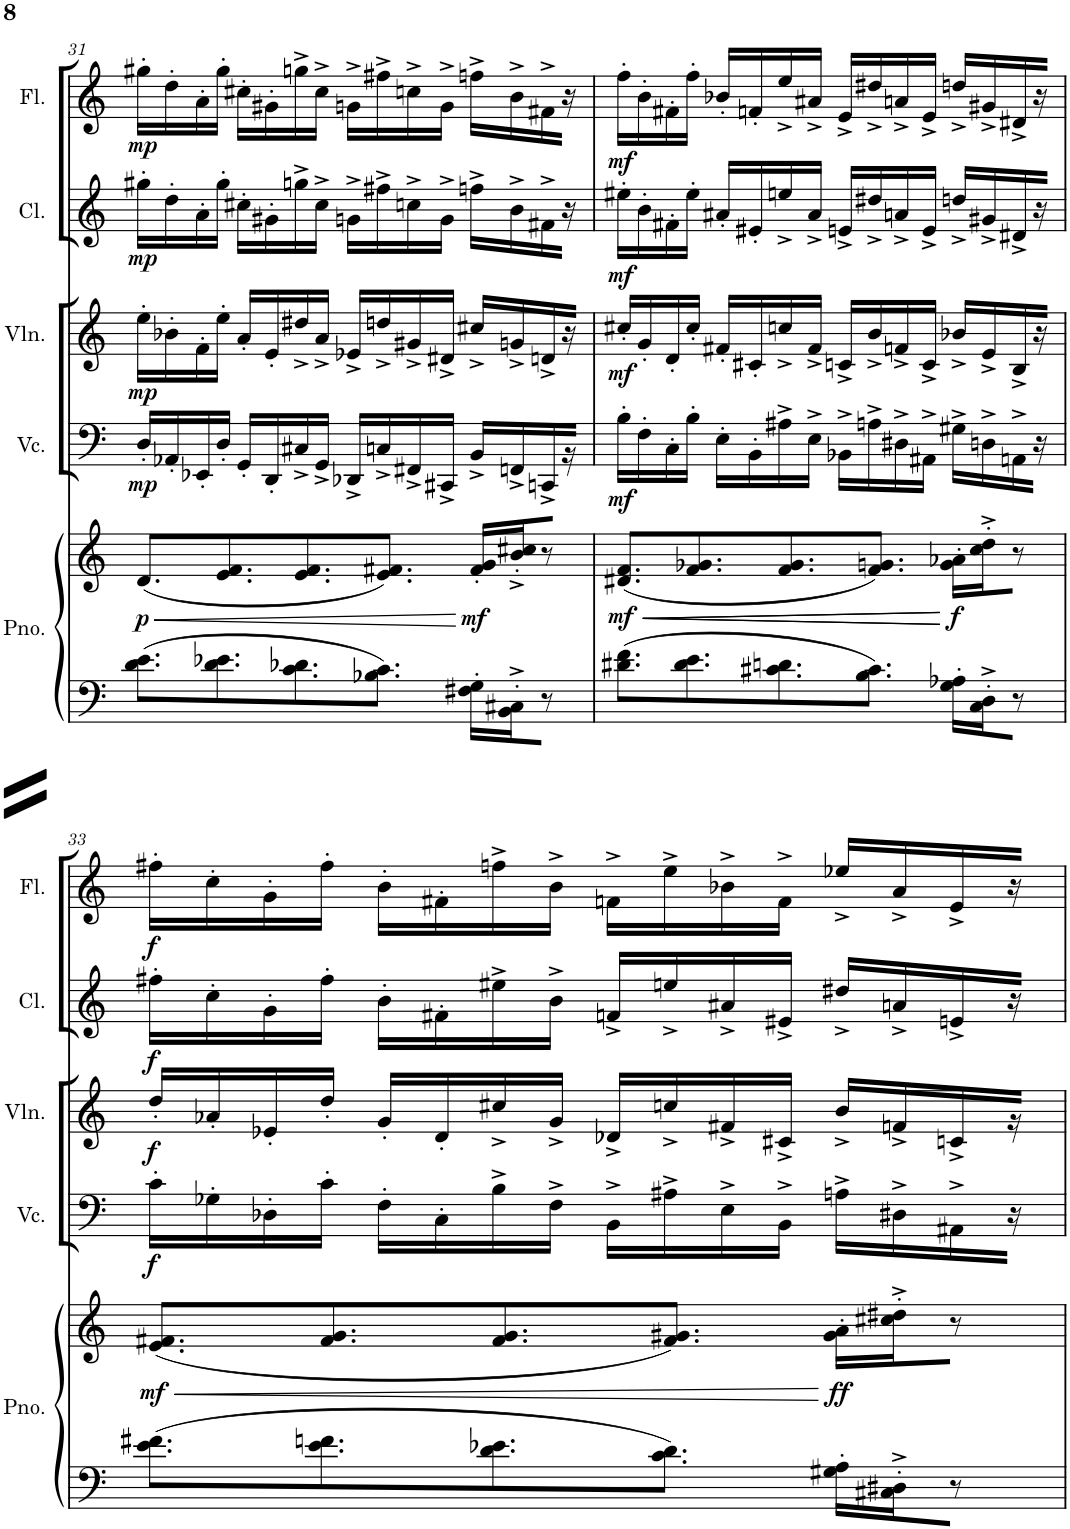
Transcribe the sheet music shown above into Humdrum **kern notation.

**kern	**kern	**dynam	**kern	**dynam	**kern	**dynam	**kern	**dynam	**kern	**dynam
*part5	*part5	*part5	*part4	*part4	*part3	*part3	*part2	*part2	*part1	*part1
*staff6	*staff5	*staff5/6	*staff4	*staff4	*staff3	*staff3	*staff2	*staff2	*staff1	*staff1
*I"Grand Piano	*	*	*I"Violoncello	*	*I"Violin	*	*I"Clarinet	*	*I"Flute	*
*I'Pno.	*	*	*I'Vc.	*	*I'Vln.	*	*I'Cl.	*	*I'Fl.	*
!!LO:PB:g=z
*clefF4	*clefG2	*	*clefF4	*	*clefG2	*	*clefG2	*	*clefG2	*
*	*	*	*	*	*	*	*Trd1c2	*	*	*
*k[]	*k[]	*	*k[]	*	*k[]	*	*k[]	*	*k[]	*
*M4/4	*M4/4	*	*M4/4	*	*M4/4	*	*M4/4	*	*M4/4	*
=31	=31	=31	=31	=31	=31	=31	=31	=31	=31	=31
!	!	!LO:HP:b	!	!	!	!	!	!	!	!
!	!	!LO:DY:n=1:b	!	!LO:DY:b	!	!LO:DY:b	!	!LO:DY:b	!	!LO:DY:b
8.d\ 8.e\L	(8.d/L	< p	16D'/LL	mp	16ee'\LL	mp	16gg#X'\LL	mp	16gg#X'\LL	mp
.	.	.	16AA-X'/	.	16b-X'\	.	16dd'\	.	16dd'\	.
.	.	.	16EE-X'/	.	16f'\	.	16a'\	.	16a'\	.
8.d\ 8.e-X\	8.e/ 8.f/	.	16D'/JJ	.	16ee'\JJ	.	16gg#'\JJ	.	16gg#'\JJ	.
.	.	.	16GG'/LL	.	16a'/LL	.	16cc#X'\LL	.	16cc#X'\LL	.
.	.	.	16DD'/	.	16e'/	.	16g#X'\	.	16g#X'\	.
8.c\ 8.d-X\	8.e/ 8.f/	.	16C#X^/	.	16dd#X^/	.	16ggn^\	.	16ggn^\	.
.	.	.	16GG^/JJ	.	16a^/JJ	.	16cc#^\JJ	.	16cc#^\JJ	.
.	.	.	16DD-X^/LL	.	16e-X^/LL	.	16gn^\LL	.	16gn^\LL	.
8.B-X\ 8.c\J	8.e/ 8.f#X/J)	.	16Cn^/	.	16ddn^/	.	16ff#X^\	.	16ff#X^\	.
.	.	.	16FF#X^/	.	16g#X^/	.	16ccn^\	.	16ccn^\	.
.	.	.	16CC#X^/JJ	.	16d#X^/JJ	.	16g^\JJ	.	16g^\JJ	.
!	!	!LO:DY:n=2:b	!	!	!	!	!	!	!	!
16F#X\' 16G\'LL	16f#/' 16g/'LL	[ mf	16BB^/LL	.	16cc#X^/LL	.	16ffn^\LL	.	16ffn^\LL	.
16BB\'^ 16C#X\'^J	16b/'^ 16cc#X/'^J	.	16FFn^/	.	16gn^/	.	16b^\	.	16b^\	.
8r	8r	.	16CCn^/	.	16dn^/	.	16f#X^\	.	16f#X^\	.
.	.	.	16r	.	16r	.	16r	.	16r	.
=32	=32	=32	=32	=32	=32	=32	=32	=32	=32	=32
!	!	!LO:HP:b	!	!	!	!	!	!	!	!
!	!	!LO:DY:n=1:b	!	!LO:DY:b	!	!LO:DY:b	!	!LO:DY:b	!	!LO:DY:b
8.d#X\ 8.f\L	(8.d#X/ 8.f/L	< mf	16B'\LL	mf	16cc#X'/LL	mf	16ee#X'\LL	mf	16ff'\LL	mf
.	.	.	16F'\	.	16g'/	.	16b'\	.	16b'\	.
.	.	.	16C'\	.	16d'/	.	16f#X'\	.	16f#X'\	.
!	!	!LO:HP:b	!	!	!	!	!	!	!	!
8.d#\ 8.e\	8.f/ 8.g-X/	<	16B'\JJ	.	16cc#'/JJ	.	16ee#'\JJ	.	16ff'\JJ	.
.	.	.	16E'\LL	.	16f#X'/LL	.	16a#X'/LL	.	16b-X'/LL	.
.	.	.	16BB'\	.	16c#X'/	.	16e#X'/	.	16fn'/	.
8.c#X\ 8.dn\	8.f/ 8.g-/	.	16A#X^\	.	16ccn^/	.	16een^/	.	16ee^/	.
.	.	.	16E^\JJ	.	16f#^/JJ	.	16a#^/JJ	.	16a#X^/JJ	.
.	.	.	16BB-X^\LL	.	16cn^/LL	.	16en^/LL	.	16e^/LL	.
8.B\ 8.c#\J	8.f/ 8.gn/J)	.	16An^\	.	16b^/	.	16dd#X^/	.	16dd#X^/	.
.	.	.	16D#X^\	.	16fn^/	.	16an^/	.	16an^/	.
.	.	.	16AA#X^\JJ	.	16c^/JJ	.	16e^/JJ	.	16e^/JJ	.
!	!	!LO:DY:n=2:b	!	!	!	!	!	!	!	!
16G\' 16A-X\'LL	16g\' 16a-X\'LL	[ [ f	16G#X^\LL	.	16b-X^/LL	.	16ddn^/LL	.	16ddn^/LL	.
16C\'^ 16D\'^J	16cc\'^ 16dd\'^J	.	16Dn^\	.	16e^/	.	16g#X^/	.	16g#X^/	.
8r	8r	.	16AAn^\	.	16B^/	.	16d#X^/	.	16d#X^/	.
.	.	.	16r	.	16r	.	16r	.	16r	.
!!LO:LB:g=z
=33	=33	=33	=33	=33	=33	=33	=33	=33	=33	=33
!	!	!LO:HP:b	!	!	!	!	!	!	!	!
!	!	!LO:DY:n=1:b	!	!LO:DY:b	!	!LO:DY:b	!	!LO:DY:b	!	!LO:DY:b
8.e\ 8.f#X\L	(8.e/ 8.f#X/L	< mf	16c'\LL	f	16dd'/LL	f	16ff#X'\LL	f	16ff#X'\LL	f
.	.	.	16G-X'\	.	16a-X'/	.	16cc'\	.	16cc'\	.
.	.	.	16D-X'\	.	16e-X'/	.	16g'\	.	16g'\	.
8.e\ 8.fn\	8.f#/ 8.g/	.	16c'\JJ	.	16dd'/JJ	.	16ff#'\JJ	.	16ff#'\JJ	.
.	.	.	16F'\LL	.	16g'/LL	.	16b'\LL	.	16b'\LL	.
.	.	.	16C'\	.	16d'/	.	16f#X'\	.	16f#X'\	.
8.d\ 8.e-X\	8.f#/ 8.g/	.	16B^\	.	16cc#X^/	.	16ee#X^\	.	16ffn^\	.
.	.	.	16F^\JJ	.	16g^/JJ	.	16b^\JJ	.	16b^\JJ	.
.	.	.	16BB^\LL	.	16d-X^/LL	.	16fn^/LL	.	16fn^\LL	.
8.c\ 8.d\J	8.f#/ 8.g#X/J)	.	16A#X^\	.	16ccn^/	.	16een^/	.	16ee^\	.
.	.	.	16E^\	.	16f#X^/	.	16a#X^/	.	16b-X^\	.
.	.	.	16BB^\JJ	.	16c#X^/JJ	.	16e#X^/JJ	.	16f^\JJ	.
!	!	!LO:DY:n=2:b	!	!	!	!	!	!	!	!
16G#X\' 16A\'LL	16g#\' 16a\'LL	[ ff	16An^\LL	.	16b^/LL	.	16dd#X^/LL	.	16ee-X^/LL	.
16C#X\'^ 16D#X\'^J	16cc#X\'^ 16dd#X\'^J	.	16D#X^\	.	16fn^/	.	16an^/	.	16a^/	.
8r	8r	.	16AA#X^\	.	16cn^/	.	16en^/	.	16e^/	.
.	.	.	16r	.	16r	.	16r	.	16r	.
=	=	=	=	=	=	=	=	=	=	=
*-	*-	*-	*-	*-	*-	*-	*-	*-	*-	*-
